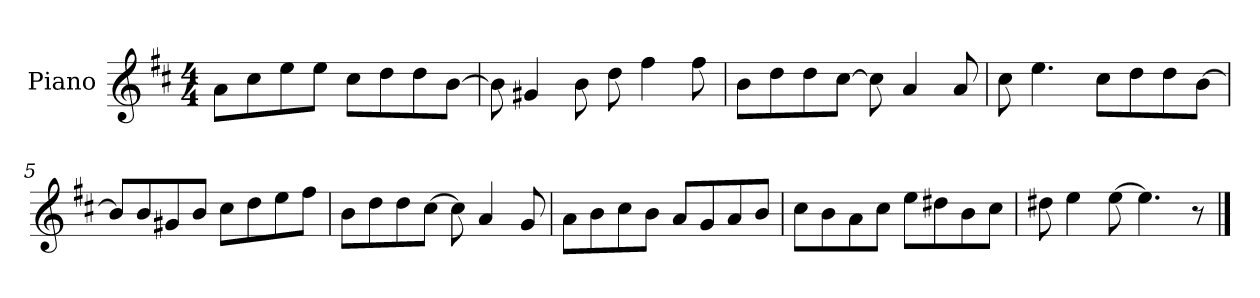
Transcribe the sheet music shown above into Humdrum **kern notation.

**kern
*part1
*staff1
*I"Piano
*I'P-no
*clefG2
*k[f#c#]
*M4/4
*MM90
=1
8a\L
8cc#\
8ee\
8ee\J
8cc#\L
8dd\
8dd\
[8b\J
=2
8b\]
4g#X/
8b\
8dd\
4ff#\
8ff#\
=3
8b\L
8dd\
8dd\
[8cc#\J
8cc#\]
4a/
8a/
=4
8cc#\
4.ee\
8cc#\L
8dd\
8dd\
[8b\J
=5
8b/L]
8b/
8g#X/
8b/J
8cc#\L
8dd\
8ee\
8ff#\J
!!LO:LB:g=z
=6
8b\L
8dd\
8dd\
[8cc#\J
8cc#\]
4a/
8g/
=7
8a\L
8b\
8cc#\
8b\J
8a/L
8g/
8a/
8b/J
=8
8cc#\L
8b\
8a\
8cc#\J
8ee\L
8dd#X\
8b\
8cc#\J
=9
8dd#X\
4ee\
[8ee\
4.ee\]
8r
==
*-
